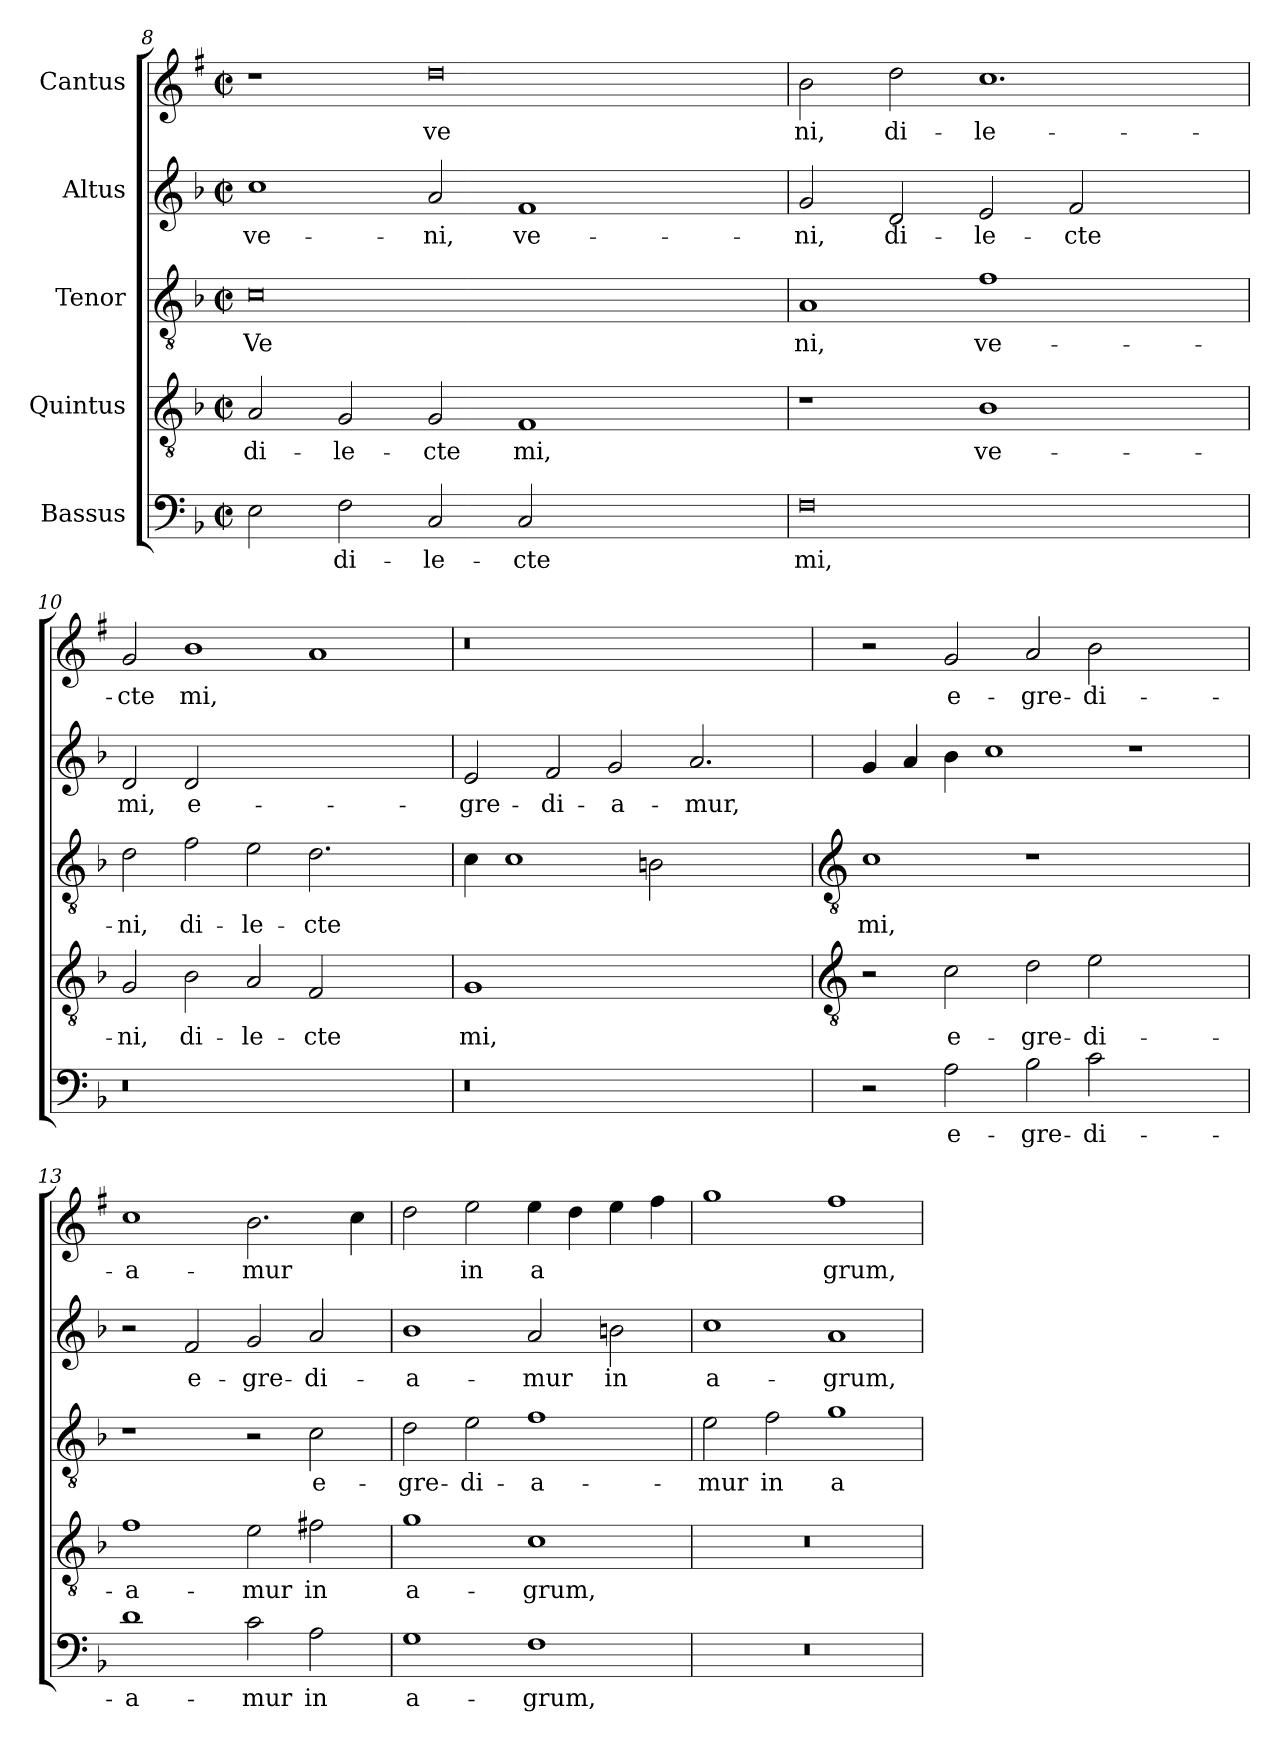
**kern	**text	**kern	**text	**kern	**text	**kern	**text	**kern	**text
*part5	*part5	*part4	*part4	*part3	*part3	*part2	*part2	*part1	*part1
*staff5	*staff5	*staff4	*staff4	*staff3	*staff3	*staff2	*staff2	*staff1	*staff1
*I"Bassus	*	*I"Quintus	*	*I"Tenor	*	*I"Altus	*	*I"Cantus	*
*clefF4	*	*clefGv2	*	*clefGv2	*	*clefG2	*	*clefG2	*
*	*	*	*	*	*	*	*	*ITrd1c2	*
*k[b-]	*	*k[b-]	*	*k[b-]	*	*k[b-]	*	*k[b-]	*
*F:	*	*F:	*	*F:	*	*F:	*	*F:	*
*M4/2	*	*M4/2	*	*M4/2	*	*M4/2	*	*M4/2	*
*met(c|)	*	*met(c|)	*	*met(c|)	*	*met(c|)	*	*met(c|)	*
=8	=8	=8	=8	=8	=8	=8	=8	=8	=8
!	!	!	!LO:LY:b	!	!LO:LY:b	!	!LO:LY:b	!	!
2E	.	2A	di-	0c	Ve	1cc	ve-	1r	.
!	!LO:LY:b	!	!LO:LY:b	!	!	!	!	!	!
2F	di-	2G	-le-	.	.	.	.	.	.
!	!LO:LY:b	!	!LO:LY:b	!	!	!	!LO:LY:b	!	!LO:LY:b
2C	-le-	2G	-cte	.	.	2a	-ni,	0cc	ve
!	!LO:LY:b	!	!LO:LY:b	!	!	!	!LO:LY:b	!	!
2C	-cte	1F	mi,	.	.	1f	ve-	.	.
1ryy	.	.	.	1ryy	.	.	.	.	.
.	.	2ryy	.	.	.	2ryy	.	.	.
=9	=9	=9	=9	=9	=9	=9	=9	=9	=9
!	!LO:LY:b	!	!	!	!LO:LY:b	!	!LO:LY:b	!	!LO:LY:b
0F	mi,	1r	.	1A	ni,	2g	-ni,	2a	ni,
!	!	!	!	!	!	!	!LO:LY:b	!	!LO:LY:b
.	.	.	.	.	.	2d	di-	2cc	di-
!	!	!	!LO:LY:b	!	!LO:LY:b	!	!LO:LY:b	!	!LO:LY:b
.	.	1B-	ve-	1f	ve-	2e	-le-	1.b-	-le-
!	!	!	!	!	!	!	!LO:LY:b	!	!
.	.	.	.	.	.	2f	-cte	.	.
2ryy	.	2ryy	.	2ryy	.	2ryy	.	.	.
=10	=10	=10	=10	=10	=10	=10	=10	=10	=10
!	!	!	!LO:LY:b	!	!LO:LY:b	!	!LO:LY:b	!	!LO:LY:b
0r	.	2G	-ni,	2d	-ni,	2d	mi,	2f	-cte
!	!	!	!LO:LY:b	!	!LO:LY:b	!	!LO:LY:b	!	!LO:LY:b
.	.	2B-	di-	2f	di-	2d	e-	1a	mi,
!	!	!	!LO:LY:b	!	!LO:LY:b	!	!	!	!
.	.	2A	-le-	2e	-le-	1.ryy	.	.	.
!	!	!	!LO:LY:b	!	!LO:LY:b	!	!	!	!
.	.	2F	-cte	2.d	-cte	.	.	1g	.
2ryy	.	2ryy	.	.	.	.	.	.	.
.	.	.	.	4ryy	.	.	.	.	.
!!LO:LB:g=z
=11	=11	=11	=11	=11	=11	=11	=11	=11	=11
!	!	!	!LO:LY:b	!	!	!	!LO:LY:b	!	!
0r	.	1G	mi,	4c	.	2e	-gre-	0r	.
.	.	.	.	1c	.	.	.	.	.
!	!	!	!	!	!	!	!LO:LY:b	!	!
.	.	.	.	.	.	2f	-di-	.	.
!	!	!	!	!	!	!	!LO:LY:b	!	!
.	.	1ryy	.	.	.	2g	-a-	.	.
.	.	.	.	2Bn	.	.	.	.	.
!	!	!	!	!	!	!	!LO:LY:b	!	!
.	.	.	.	.	.	2.a	-mur,	.	.
.	.	.	.	2ryy	.	.	.	.	.
4ryy	.	4ryy	.	.	.	.	.	4ryy	.
!!LO:LB:g=z
=12	=12	=12	=12	=12	=12	=12	=12	=12	=12
*	*	*clefGv2	*	*clefGv2	*	*	*	*	*
!	!	!	!	!	!LO:LY:b	!	!	!	!
2r	.	2r	.	1c	mi,	4g	.	2r	.
.	.	.	.	.	.	4a	.	.	.
!	!LO:LY:b	!	!LO:LY:b	!	!	!	!	!	!LO:LY:b
2A	e-	2c	e-	.	.	4b-	.	2f	e-
.	.	.	.	.	.	1cc	.	.	.
!	!LO:LY:b	!	!LO:LY:b	!	!	!	!	!	!LO:LY:b
2B-	-gre-	2d	-gre-	1r	.	.	.	2g	-gre-
!	!LO:LY:b	!	!LO:LY:b	!	!	!	!	!	!LO:LY:b
2c	-di-	2e	-di-	.	.	.	.	2a	-di-
.	.	.	.	.	.	1r	.	.	.
2.ryy	.	2.ryy	.	2.ryy	.	.	.	2.ryy	.
=13	=13	=13	=13	=13	=13	=13	=13	=13	=13
!	!LO:LY:b	!	!LO:LY:b	!	!	!	!	!	!LO:LY:b
1d	-a-	1f	-a-	1r	.	2r	.	1b-	-a-
!	!	!	!	!	!	!	!LO:LY:b	!	!
.	.	.	.	.	.	2f	e-	.	.
!	!LO:LY:b	!	!LO:LY:b	!	!	!	!LO:LY:b	!	!LO:LY:b
2c	-mur	2e	-mur	2r	.	2g	-gre-	2.a	-mur
!	!LO:LY:b	!	!LO:LY:b	!	!LO:LY:b	!	!LO:LY:b	!	!
2A	in	2f#X	in	2c	e-	2a	-di-	.	.
.	.	.	.	.	.	.	.	4b-	.
=14	=14	=14	=14	=14	=14	=14	=14	=14	=14
!	!LO:LY:b	!	!LO:LY:b	!	!LO:LY:b	!	!LO:LY:b	!	!
1G	a-	1g	a-	2d	-gre-	1b-	-a-	2cc	.
!	!	!	!	!	!LO:LY:b	!	!	!	!LO:LY:b
.	.	.	.	2e	-di-	.	.	2dd	in
!	!LO:LY:b	!	!LO:LY:b	!	!LO:LY:b	!	!LO:LY:b	!	!LO:LY:b
1F	-grum,	1c	-grum,	1f	-a-	2a	-mur	4dd	a
.	.	.	.	.	.	.	.	4cc	.
!	!	!	!	!	!	!	!LO:LY:b	!	!
.	.	.	.	.	.	2bn	in	4dd	.
.	.	.	.	.	.	.	.	4ee	.
=15	=15	=15	=15	=15	=15	=15	=15	=15	=15
!	!	!	!	!	!LO:LY:b	!	!LO:LY:b	!	!
0r	.	0r	.	2e	-mur	1cc	a-	1ff	.
!	!	!	!	!	!LO:LY:b	!	!	!	!
.	.	.	.	2f	in	.	.	.	.
!	!	!	!	!	!LO:LY:b	!	!LO:LY:b	!	!LO:LY:b
.	.	.	.	1g	a-	1a	-grum,	1ee	grum,
=	=	=	=	=	=	=	=	=	=
*-	*-	*-	*-	*-	*-	*-	*-	*-	*-
